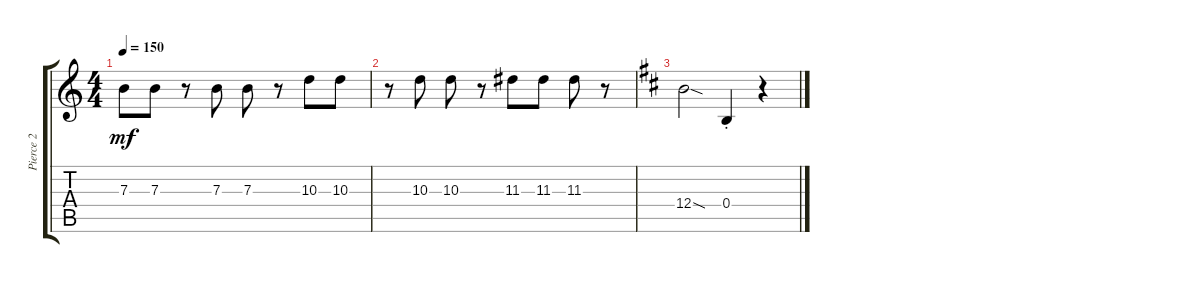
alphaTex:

\track ("Pierce 2" "Pierce 2") {instrument distortionguitar}
\staff {score tabs}
\tuning (Db4 Ab3 E3 B2 Gb2 B1) {hide}
\ts (4 4)
\tempo 150
\clef g2
\ks c
7.3.8{dy mf} 7.3.8 r.8 7.3.8 7.3.8 r.8 10.3.8 10.3.8 |
r.8 10.3.8 10.3.8 r.8 11.3.8 11.3.8 11.3.8 r.8 |
\ks d
12.4{sod}.2 0.4{st}.4 r.4
